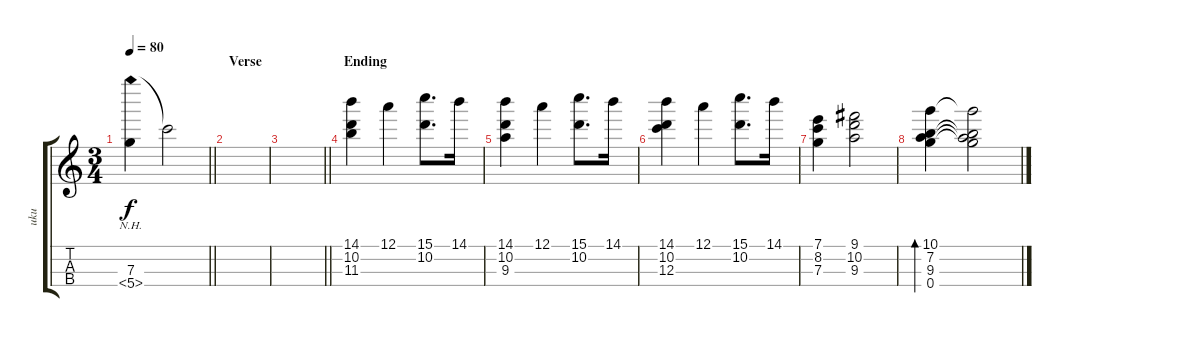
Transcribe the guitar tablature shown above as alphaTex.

\track ("uku" "uku") {instrument acousticguitarnylon}
\staff {score tabs}
\tuning (A4 E4 C4 G4) {hide}
\ts (3 4)
\tempo 80
\clef g2
\barLineRight lightlight
\ks c
(7.3{t} 5.4{nh}).4{dy f} 5.4{t}.2 |
\section ("" "Verse")
|
\barLineRight lightlight
|
\section ("" "Ending")
(14.1 10.2 11.3).4 12.1.4 (15.1 10.2).8{d} 14.1.16 |
(14.1 10.2 9.3).4 12.1.4 (15.1 10.2).8{d} 14.1.16 |
(14.1 10.2 12.3).4 12.1.4 (15.1 10.2).8{d} 14.1.16 |
(7.1 8.2 7.3).4 (9.1 10.2 9.3).2 |
(10.1 7.2 9.3 0.4).4{bd 240} (10.1{t} 7.2{t} 9.3{t} 0.4{t}).2
